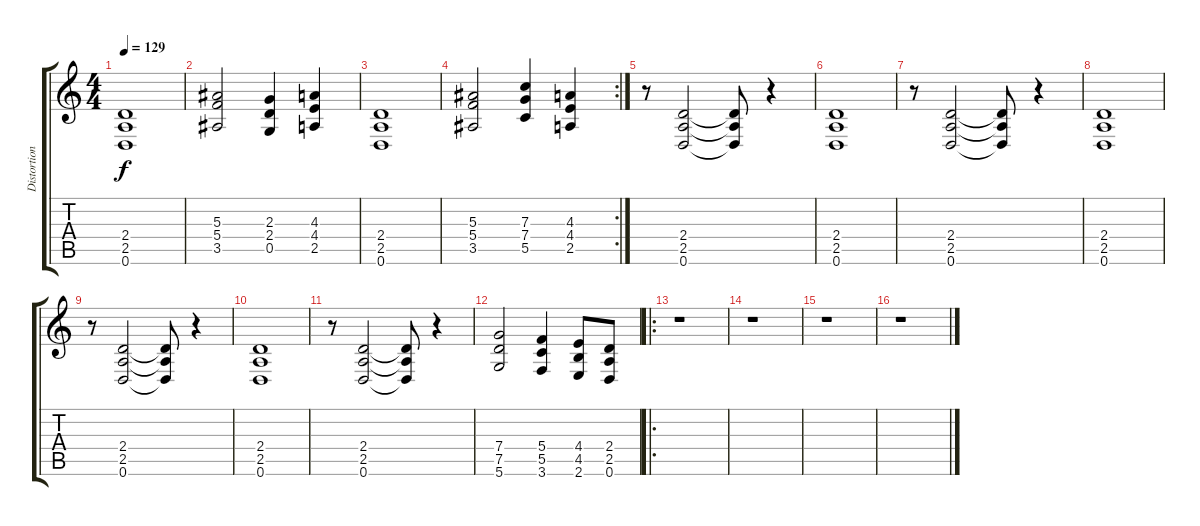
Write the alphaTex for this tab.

\track ("Distortion Guitar 2" "Distortion") {instrument distortionguitar}
\staff {score tabs}
\tuning (D4 A3 F3 C3 G2 D2) {hide}
\ts (4 4)
\tempo 129
\clef g2
\ks c
(2.4 2.5 0.6).1{dy f} |
(5.3 5.4 3.5).2 (2.3 2.4 0.5).4 (4.3 4.4 2.5).4 |
(2.4 2.5 0.6).1 |
\rc 2
(5.3 5.4 3.5).2 (7.3 7.4 5.5).4 (4.3 4.4 2.5).4 |
r.8 (2.4 2.5 0.6).2 (2.4{t} 2.5{t} 0.6{t}).8 r.4 |
(2.4 2.5 0.6).1 |
r.8 (2.4 2.5 0.6).2 (2.4{t} 2.5{t} 0.6{t}).8 r.4 |
(2.4 2.5 0.6).1 |
r.8 (2.4 2.5 0.6).2 (2.4{t} 2.5{t} 0.6{t}).8 r.4 |
(2.4 2.5 0.6).1 |
r.8 (2.4 2.5 0.6).2 (2.4{t} 2.5{t} 0.6{t}).8 r.4 |
(7.4 7.5 5.6).2 (5.4 5.5 3.6).4 (4.4 4.5 2.6).8 (2.4 2.5 0.6).8 |
\ro
r.1 |
r.1 |
r.1 |
r.1
